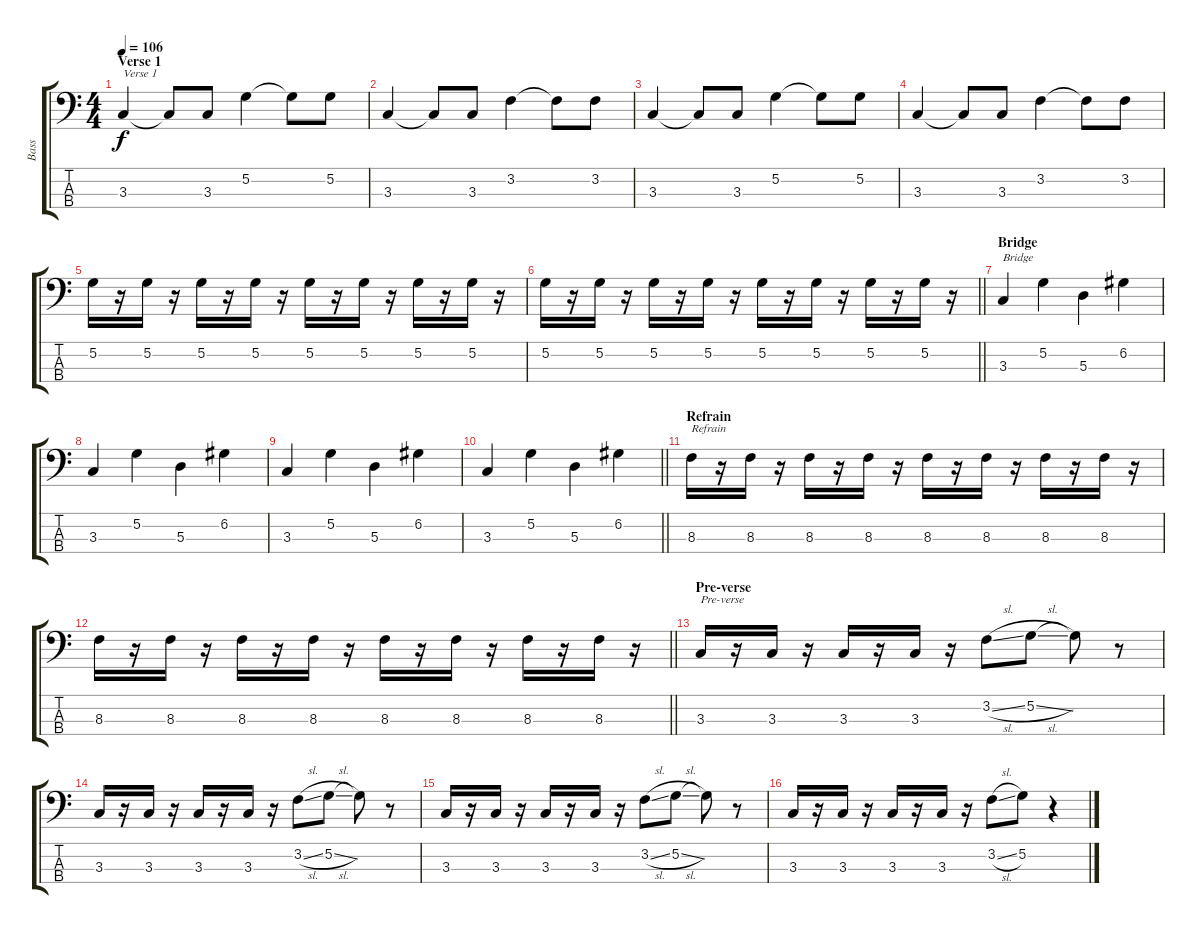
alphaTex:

\track ("Bass" "Bass") {instrument electricbassfinger}
\staff {score tabs}
\tuning (G2 D2 A1 E1) {hide}
\ts (4 4)
\section ("" "Verse 1")
\tempo 106
\clef f4
\ks c
3.3.4{txt "Verse 1" dy f} 3.3{t}.8 3.3.8 5.2.4 5.2{t}.8 5.2.8 |
3.3.4 3.3{t}.8 3.3.8 3.2.4 3.2{t}.8 3.2.8 |
3.3.4 3.3{t}.8 3.3.8 5.2.4 5.2{t}.8 5.2.8 |
3.3.4 3.3{t}.8 3.3.8 3.2.4 3.2{t}.8 3.2.8 |
5.2.16 r.16 5.2.16 r.16 5.2.16 r.16 5.2.16 r.16 5.2.16 r.16 5.2.16 r.16 5.2.16 r.16 5.2.16 r.16 |
\barLineRight lightlight
5.2.16 r.16 5.2.16 r.16 5.2.16 r.16 5.2.16 r.16 5.2.16 r.16 5.2.16 r.16 5.2.16 r.16 5.2.16 r.16 |
\section ("" "Bridge")
3.3.4{txt "Bridge"} 5.2.4 5.3.4 6.2.4 |
3.3.4 5.2.4 5.3.4 6.2.4 |
3.3.4 5.2.4 5.3.4 6.2.4 |
\barLineRight lightlight
3.3.4 5.2.4 5.3.4 6.2.4 |
\section ("" "Refrain")
8.3.16{txt "Refrain"} r.16 8.3.16 r.16 8.3.16 r.16 8.3.16 r.16 8.3.16 r.16 8.3.16 r.16 8.3.16 r.16 8.3.16 r.16 |
\barLineRight lightlight
8.3.16 r.16 8.3.16 r.16 8.3.16 r.16 8.3.16 r.16 8.3.16 r.16 8.3.16 r.16 8.3.16 r.16 8.3.16 r.16 |
\section ("" "Pre-verse")
3.3.16{txt "Pre-verse"} r.16 3.3.16 r.16 3.3.16 r.16 3.3.16 r.16 3.2{sl}.8 5.2{sl}.8 5.2{t}.8 r.8 |
3.3.16 r.16 3.3.16 r.16 3.3.16 r.16 3.3.16 r.16 3.2{sl}.8 5.2{sl}.8 5.2{t}.8 r.8 |
3.3.16 r.16 3.3.16 r.16 3.3.16 r.16 3.3.16 r.16 3.2{sl}.8 5.2{sl}.8 5.2{t}.8 r.8 |
3.3.16 r.16 3.3.16 r.16 3.3.16 r.16 3.3.16 r.16 3.2{sl}.8 5.2.8 r.4
